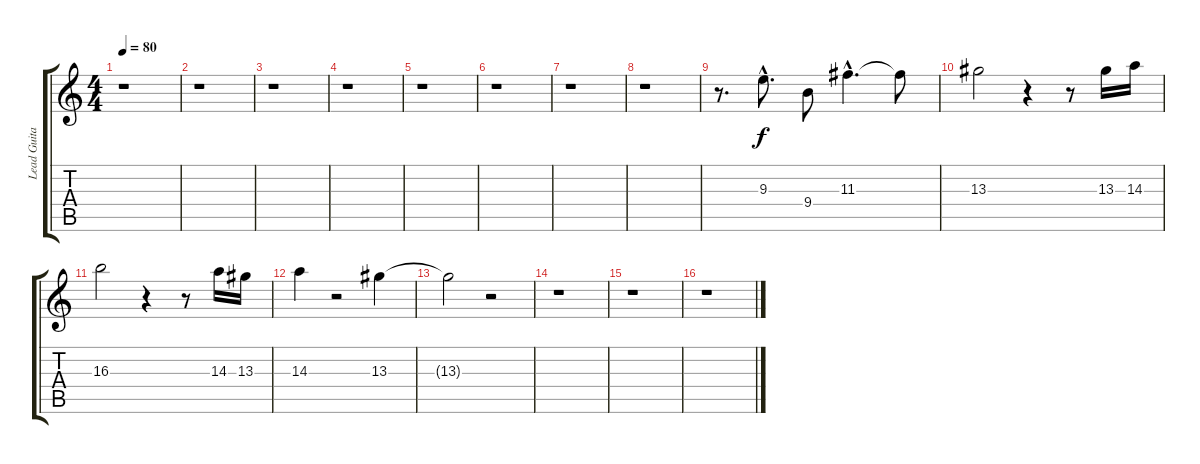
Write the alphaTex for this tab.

\track ("Lead Guitar" "Lead Guita") {instrument distortionguitar}
\staff {score tabs}
\tuning (E4 B3 G3 D3 A2 E2) {hide}
\ts (4 4)
\tempo 80
\clef g2
\ks c
r.1{dy f} |
r.1 |
r.1 |
r.1 |
r.1 |
r.1 |
r.1 |
r.1 |
r.8{d} 9.3{hac}.8{d} 9.4.8 11.3{hac}.4{d} 11.3{t}.8 |
13.3.2 r.4 r.8 13.3.16 14.3.16 |
16.3.2 r.4 r.8 14.3.16 13.3.16 |
14.3.4 r.2 13.3.4 |
13.3{t}.2 r.2 |
r.1 |
r.1 |
r.1
